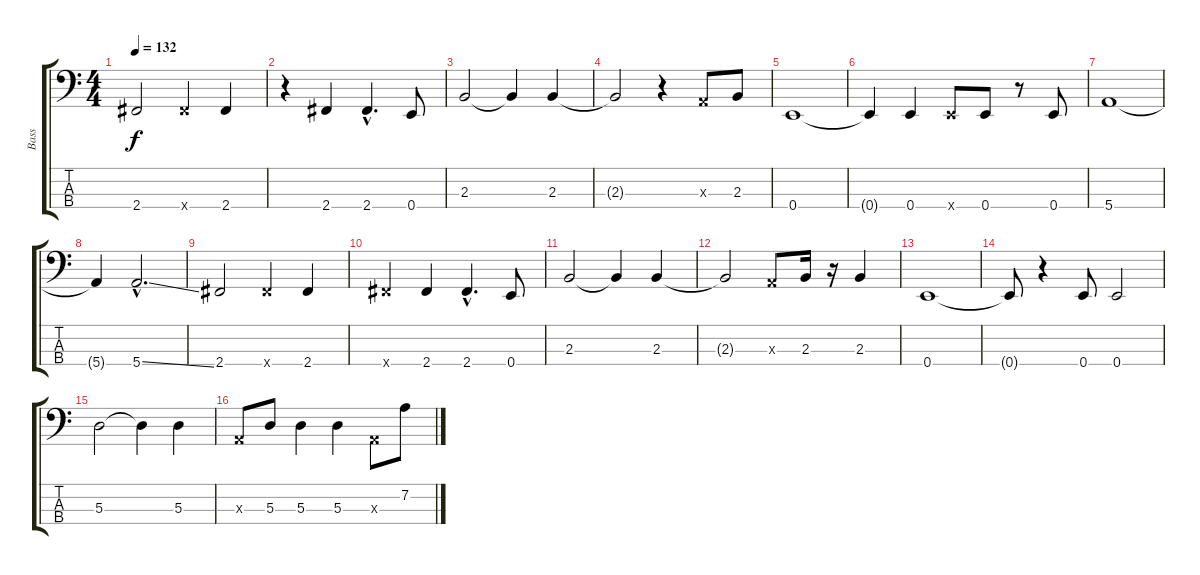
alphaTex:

\track ("Bass" "Bass") {instrument electricbassfinger}
\staff {score tabs}
\tuning (G2 D2 A1 E1) {hide}
\ts (4 4)
\tempo 132
\clef f4
\ks c
2.4.2{dy f} 2.4{x}.4 2.4.4 |
r.4 2.4.4 2.4{hac}.4{d} 0.4.8 |
2.3.2 2.3{t}.4 2.3.4 |
2.3{t}.2 r.4 0.3{x}.8 2.3.8 |
0.4.1 |
0.4{t}.4 0.4.4 0.4{x}.8 0.4.8 r.8 0.4.8 |
5.4.1 |
5.4{t}.4 5.4{ss hac}.2{d} |
2.4.2 2.4{x}.4 2.4.4 |
2.4{x}.4 2.4.4 2.4{hac}.4{d} 0.4.8 |
2.3.2 2.3{t}.4 2.3.4 |
2.3{t}.2 0.3{x}.8 2.3.16 r.16 2.3.4 |
0.4.1 |
0.4{t}.8 r.4 0.4.8 0.4.2 |
5.3.2 5.3{t}.4 5.3.4 |
0.3{x}.8 5.3.8 5.3.4 5.3.4 0.3{x}.8 7.2.8
